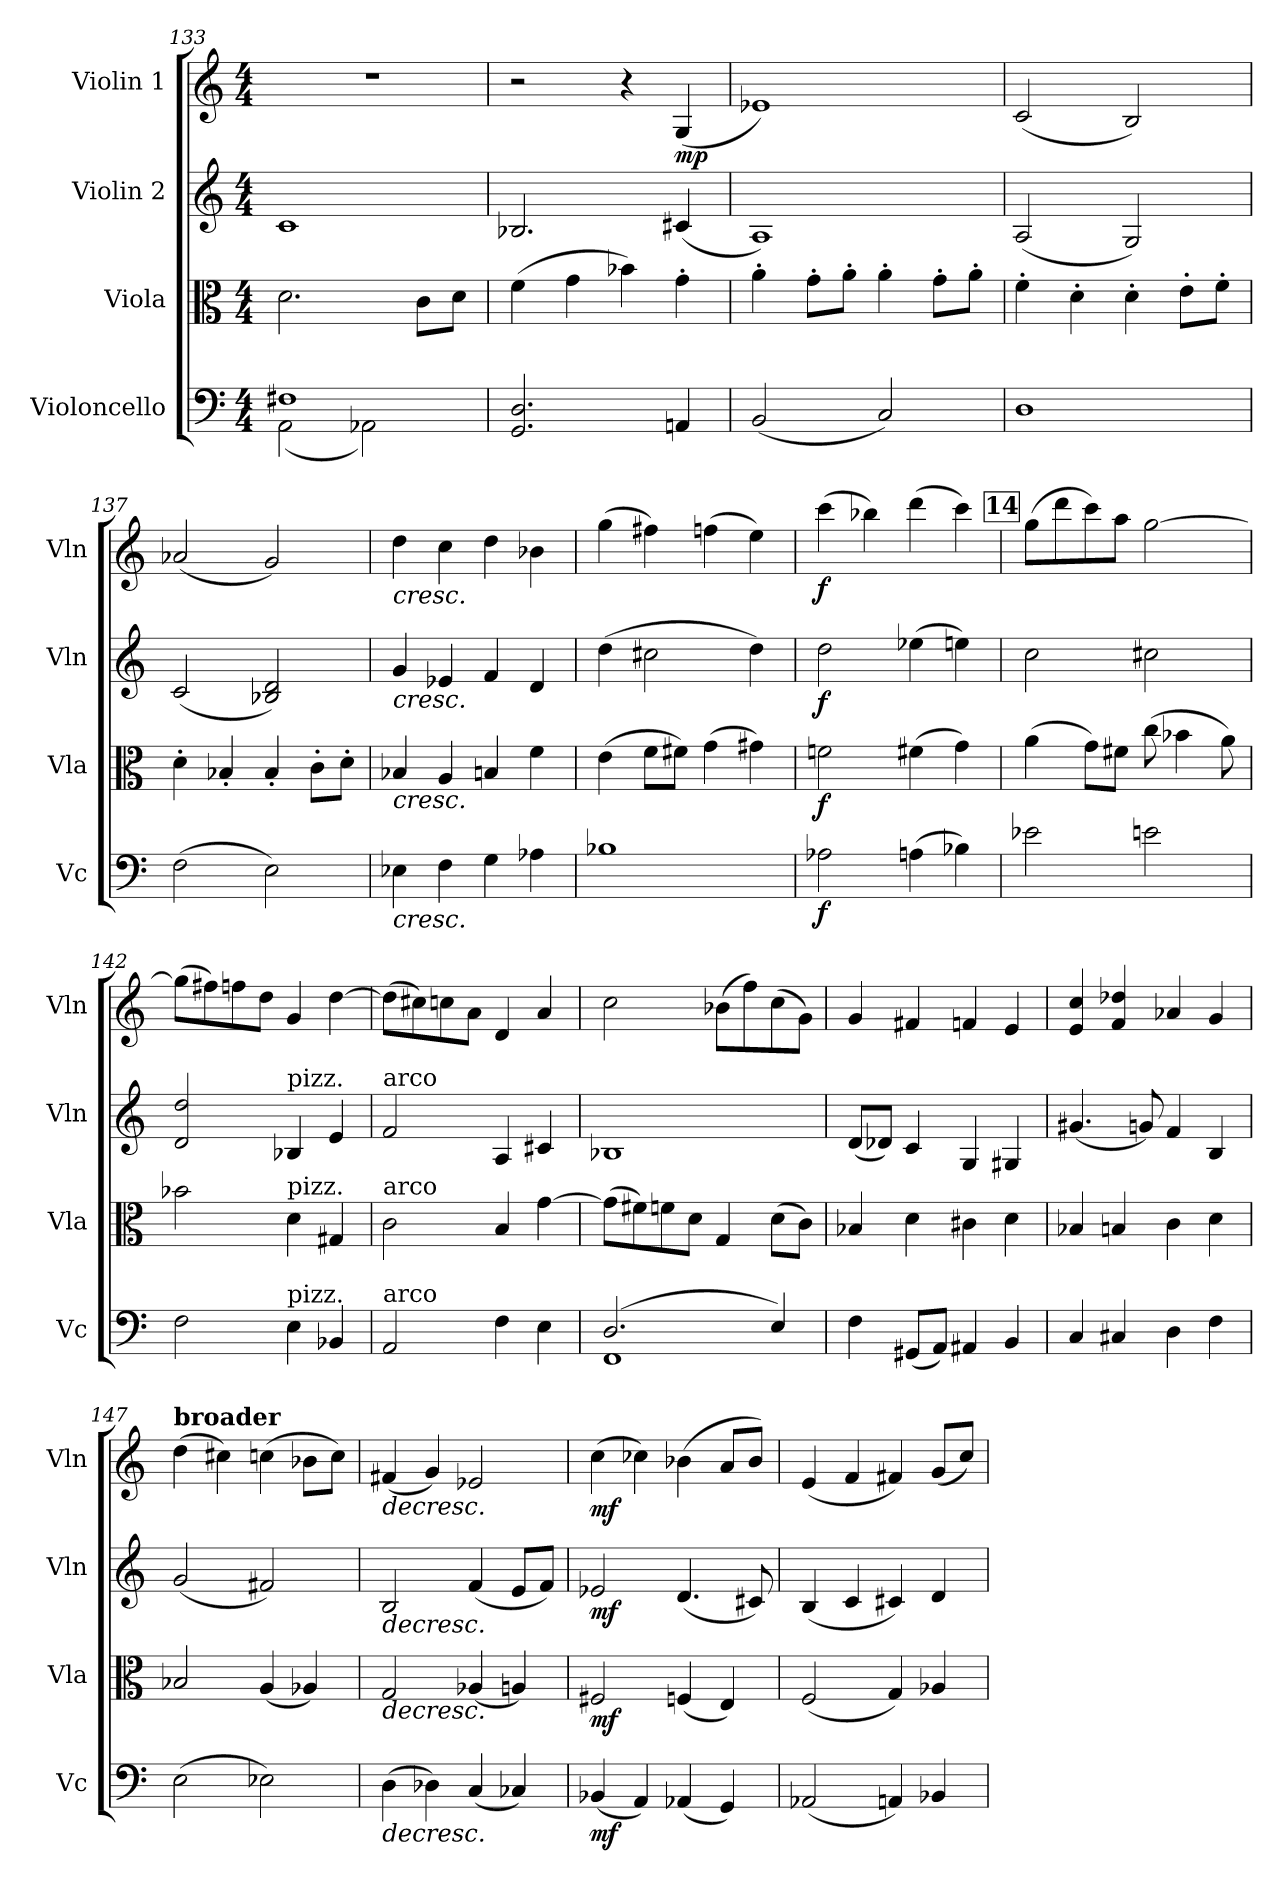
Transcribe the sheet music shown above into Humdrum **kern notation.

**kern	**dynam	**kern	**dynam	**kern	**dynam	**kern	**dynam
*part4	*part4	*part3	*part3	*part2	*part2	*part1	*part1
*staff4	*staff4	*staff3	*staff3	*staff2	*staff2	*staff1	*staff1
*I"Violoncello	*	*I"Viola	*	*I"Violin 2	*	*I"Violin 1	*
*I'Vc	*	*I'Vla	*	*I'Vln	*	*I'Vln	*
*clefF4	*	*clefC3	*	*clefG2	*	*clefG2	*
*k[]	*	*k[]	*	*k[]	*	*k[]	*
*M4/4	*	*M4/4	*	*M4/4	*	*M4/4	*
=133	=133	=133	=133	=133	=133	=133	=133
*^	*	*	*	*	*	*	*
1F#X	(2AA\	.	2.d\	.	1c	.	1r	.
.	2AA-X\)	.	.	.	.	.	.	.
.	.	.	8c\L	.	.	.	.	.
.	.	.	8d\J	.	.	.	.	.
*v	*v	*	*	*	*	*	*	*
=134	=134	=134	=134	=134	=134	=134	=134
2.GG/ 2.D/	.	(4f\	.	2.B-X/	.	2r	.
.	.	4g\	.	.	.	.	.
.	.	4b-X\)	.	.	.	4r	.
!	!	!	!	!	!	!	!LO:DY:b
4AAn/	.	4g'\	.	(4c#X/	.	(4G/	mp
=135	=135	=135	=135	=135	=135	=135	=135
(2BB/	.	4a'\	.	1A)	.	1e-X)	.
.	.	8g'\L	.	.	.	.	.
.	.	8a'\J	.	.	.	.	.
2C/)	.	4a'\	.	.	.	.	.
.	.	8g'\L	.	.	.	.	.
.	.	8a'\J	.	.	.	.	.
=136	=136	=136	=136	=136	=136	=136	=136
1D	.	4f'\	.	(2A/	.	(2c/	.
.	.	4d'\	.	.	.	.	.
.	.	4d'\	.	2G/)	.	2B/)	.
.	.	8e'\L	.	.	.	.	.
.	.	8f'\J	.	.	.	.	.
=137	=137	=137	=137	=137	=137	=137	=137
(2F\	.	4d'\	.	(2c/	.	(2a-X/	.
.	.	4B-X'/	.	.	.	.	.
2E\)	.	4B-'/	.	2B-X/ 2d/)	.	2g/)	.
.	.	8c'\L	.	.	.	.	.
.	.	8d'\J	.	.	.	.	.
!!LO:LB:g=z
=138	=138	=138	=138	=138	=138	=138	=138
!	!	!	!	!	!	!LO:TX:b:i:t=cresc.	!
!	!	!	!	!LO:TX:b:i:t=cresc.	!	!	!
!	!	!LO:TX:b:i:t=cresc.	!	!	!	!	!
!LO:TX:b:i:t=cresc.	!	!	!	!	!	!	!
4E-X\	.	4B-X/	.	4g/	.	4dd\	.
4F\	.	4A/	.	4e-X/	.	4cc\	.
4G\	.	4Bn/	.	4f/	.	4dd\	.
4A-X\	.	4f\	.	4d/	.	4b-X\	.
=139	=139	=139	=139	=139	=139	=139	=139
1B-X	.	(4e\	.	(4dd\	.	(4gg\	.
.	.	8f\L	.	2cc#X\	.	4ff#X\)	.
.	.	8f#X\J)	.	.	.	.	.
.	.	(4g\	.	.	.	(4ffn\	.
.	.	4g#X\)	.	4dd\)	.	4ee\)	.
=140	=140	=140	=140	=140	=140	=140	=140
!	!LO:DY:b	!	!LO:DY:b	!	!LO:DY:b	!	!LO:DY:b
2A-X\	f	2fn\	f	2dd\	f	(4ccc\	f
.	.	.	.	.	.	4bb-X\)	.
(4An\	.	(4f#X\	.	(4ee-X\	.	(4ddd\	.
4B-X\)	.	4g\)	.	4een\)	.	4ccc\)	.
!!LO:REH:place=s1:a:B:cj:fs=14:t=14
=141	=141	=141	=141	=141	=141	=141	=141
2e-X\	.	(4a\	.	2cc\	.	(8gg\L	.
.	.	.	.	.	.	8ddd\	.
.	.	8g\L)	.	.	.	8ccc\)	.
.	.	8f#X\J	.	.	.	8aa\J	.
2en\	.	(8cc\	.	2cc#X\	.	[2gg\	.
.	.	4b-X\	.	.	.	.	.
.	.	8a\)	.	.	.	.	.
=142	=142	=142	=142	=142	=142	=142	=142
2F\	.	2b-X\	.	2d/ 2dd/	.	(8gg\L]	.
.	.	.	.	.	.	8ff#X\)	.
.	.	.	.	.	.	8ffn\	.
.	.	.	.	.	.	8dd\J	.
!	!	!	!	!LO:TX:a:t=pizz.	!	!	!
!	!	!LO:TX:a:t=pizz.	!	!	!	!	!
!LO:TX:a:t=pizz.	!	!	!	!	!	!	!
4E\	.	4d\	.	4B-X/	.	4g/	.
4BB-X/	.	4G#X/	.	4e/	.	[4dd\	.
!!LO:LB:g=z
=143	=143	=143	=143	=143	=143	=143	=143
!	!	!	!	!LO:TX:a:t=arco	!	!	!
!	!	!LO:TX:a:t=arco	!	!	!	!	!
!LO:TX:a:t=arco	!	!	!	!	!	!	!
2AA/	.	2c\	.	2f/	.	(8dd\L]	.
.	.	.	.	.	.	8cc#X\)	.
.	.	.	.	.	.	8ccn\	.
.	.	.	.	.	.	8a\J	.
4F\	.	4B/	.	4A/	.	4d/	.
4E\	.	[4g\	.	4c#X/	.	4a/	.
=144	=144	=144	=144	=144	=144	=144	=144
*^	*	*	*	*	*	*	*
(2.D/	1FF	.	(8g\L]	.	1B-X	.	2cc\	.
.	.	.	8f#X\)	.	.	.	.	.
.	.	.	8fn\	.	.	.	.	.
.	.	.	8d\J	.	.	.	.	.
.	.	.	4G/	.	.	.	(8b-X\L	.
.	.	.	.	.	.	.	8ff\)	.
4E/)	.	.	(8d\L	.	.	.	(8cc\	.
.	.	.	8c\J)	.	.	.	8g\J)	.
*v	*v	*	*	*	*	*	*	*
=145	=145	=145	=145	=145	=145	=145	=145
4F\	.	4B-X/	.	(8d/L	.	4g/	.
.	.	.	.	8d-X/J)	.	.	.
(8GG#X/L	.	4d\	.	4c/	.	4f#X/	.
8AA/J)	.	.	.	.	.	.	.
4AA#X/	.	4c#X\	.	4G/	.	4fn/	.
4BB/	.	4d\	.	4G#X/	.	4e/	.
=146	=146	=146	=146	=146	=146	=146	=146
4C/	.	4B-X/	.	(4.g#X/	.	4e/ 4cc/	.
4C#X/	.	4Bn/	.	.	.	4f/ 4dd-X/	.
.	.	.	.	8gn/)	.	.	.
4D\	.	4c\	.	4f/	.	4a-X/	.
4F\	.	4d\	.	4B/	.	4g/	.
=147	=147	=147	=147	=147	=147	=147	=147
!	!	!	!	!	!	!LO:TX:a:B:t=broader	!
(2E\	.	2B-X/	.	(2g/	.	(4dd\	.
.	.	.	.	.	.	4cc#X\)	.
2E-X\)	.	(4A/	.	2f#X/)	.	(4ccn\	.
.	.	4A-X/)	.	.	.	8b-X\L	.
.	.	.	.	.	.	8cc\J)	.
!!LO:PB:g=z
=148	=148	=148	=148	=148	=148	=148	=148
!	!LO:HP:b	!	!LO:HP:b	!	!LO:HP:b	!	!LO:HP:b
(4D\	>	2G/	>	2B/	>	(4f#X/	>
4D-X\)	.	.	.	.	.	4g/)	.
(4C/	.	(4A-X/	.	(4f/	.	2e-X/	.
4C-X/)	.	4An/)	.	8e/L	.	.	.
.	.	.	.	8f/J)	.	.	.
=149	=149	=149	=149	=149	=149	=149	=149
!	!LO:DY:b	!	!LO:DY:b	!	!LO:DY:b	!	!LO:DY:b
(4BB-X/	mf	2F#X/	mf	2e-X/	mf	(4cc\	mf
4AA/)	.	.	.	.	.	4cc-X\)	.
(4AA-X/	.	(4Fn/	.	(4.d/	.	(4b-X\	.
4GG/)	.	4E/)	.	.	.	8a/L	.
.	.	.	.	8c#X/)	.	8b-/J)	.
=150	=150	=150	=150	=150	=150	=150	=150
(2AA-X/	.	(2F/	.	(4B/	.	(4e/	.
.	.	.	.	4c/	.	4f/	.
4AAn/)	.	4G/)	.	4c#X/)	.	4f#X/)	.
4BB-X/	.	4A-X/	.	4d/	.	(8g/L	.
.	.	.	.	.	.	8cc/J)	.
.	]	.	]	.	]	.	]
=	=	=	=	=	=	=	=
*-	*-	*-	*-	*-	*-	*-	*-
